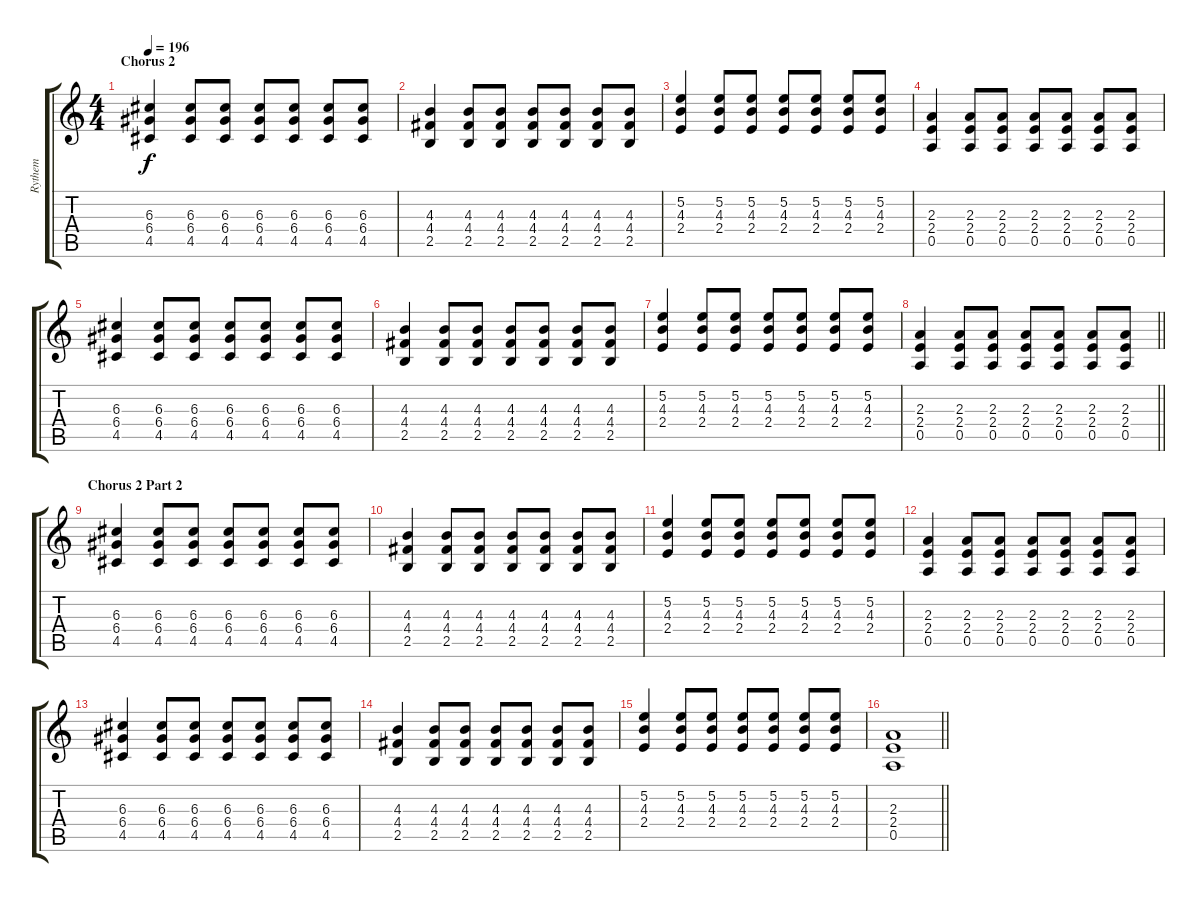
\track ("Rythem" "Rythem") {instrument distortionguitar}
\staff {score tabs}
\tuning (E4 B3 G3 D3 A2 E2) {hide}
\ts (4 4)
\section ("" "Chorus 2")
\tempo 196
\clef g2
\ks c
(6.3 6.4 4.5).4{dy f} (6.3 6.4 4.5).8 (6.3 6.4 4.5).8 (6.3 6.4 4.5).8 (6.3 6.4 4.5).8 (6.3 6.4 4.5).8 (6.3 6.4 4.5).8 |
(4.3 4.4 2.5).4 (4.3 4.4 2.5).8 (4.3 4.4 2.5).8 (4.3 4.4 2.5).8 (4.3 4.4 2.5).8 (4.3 4.4 2.5).8 (4.3 4.4 2.5).8 |
(5.2 4.3 2.4).4 (5.2 4.3 2.4).8 (5.2 4.3 2.4).8 (5.2 4.3 2.4).8 (5.2 4.3 2.4).8 (5.2 4.3 2.4).8 (5.2 4.3 2.4).8 |
(2.3 2.4 0.5).4 (2.3 2.4 0.5).8 (2.3 2.4 0.5).8 (2.3 2.4 0.5).8 (2.3 2.4 0.5).8 (2.3 2.4 0.5).8 (2.3 2.4 0.5).8 |
(6.3 6.4 4.5).4 (6.3 6.4 4.5).8 (6.3 6.4 4.5).8 (6.3 6.4 4.5).8 (6.3 6.4 4.5).8 (6.3 6.4 4.5).8 (6.3 6.4 4.5).8 |
(4.3 4.4 2.5).4 (4.3 4.4 2.5).8 (4.3 4.4 2.5).8 (4.3 4.4 2.5).8 (4.3 4.4 2.5).8 (4.3 4.4 2.5).8 (4.3 4.4 2.5).8 |
(5.2 4.3 2.4).4 (5.2 4.3 2.4).8 (5.2 4.3 2.4).8 (5.2 4.3 2.4).8 (5.2 4.3 2.4).8 (5.2 4.3 2.4).8 (5.2 4.3 2.4).8 |
\barLineRight lightlight
(2.3 2.4 0.5).4 (2.3 2.4 0.5).8 (2.3 2.4 0.5).8 (2.3 2.4 0.5).8 (2.3 2.4 0.5).8 (2.3 2.4 0.5).8 (2.3 2.4 0.5).8 |
\section ("" "Chorus 2 Part 2")
(6.3 6.4 4.5).4 (6.3 6.4 4.5).8 (6.3 6.4 4.5).8 (6.3 6.4 4.5).8 (6.3 6.4 4.5).8 (6.3 6.4 4.5).8 (6.3 6.4 4.5).8 |
(4.3 4.4 2.5).4 (4.3 4.4 2.5).8 (4.3 4.4 2.5).8 (4.3 4.4 2.5).8 (4.3 4.4 2.5).8 (4.3 4.4 2.5).8 (4.3 4.4 2.5).8 |
(5.2 4.3 2.4).4 (5.2 4.3 2.4).8 (5.2 4.3 2.4).8 (5.2 4.3 2.4).8 (5.2 4.3 2.4).8 (5.2 4.3 2.4).8 (5.2 4.3 2.4).8 |
(2.3 2.4 0.5).4 (2.3 2.4 0.5).8 (2.3 2.4 0.5).8 (2.3 2.4 0.5).8 (2.3 2.4 0.5).8 (2.3 2.4 0.5).8 (2.3 2.4 0.5).8 |
(6.3 6.4 4.5).4 (6.3 6.4 4.5).8 (6.3 6.4 4.5).8 (6.3 6.4 4.5).8 (6.3 6.4 4.5).8 (6.3 6.4 4.5).8 (6.3 6.4 4.5).8 |
(4.3 4.4 2.5).4 (4.3 4.4 2.5).8 (4.3 4.4 2.5).8 (4.3 4.4 2.5).8 (4.3 4.4 2.5).8 (4.3 4.4 2.5).8 (4.3 4.4 2.5).8 |
(5.2 4.3 2.4).4 (5.2 4.3 2.4).8 (5.2 4.3 2.4).8 (5.2 4.3 2.4).8 (5.2 4.3 2.4).8 (5.2 4.3 2.4).8 (5.2 4.3 2.4).8 |
\barLineRight lightlight
(2.3 2.4 0.5).1
